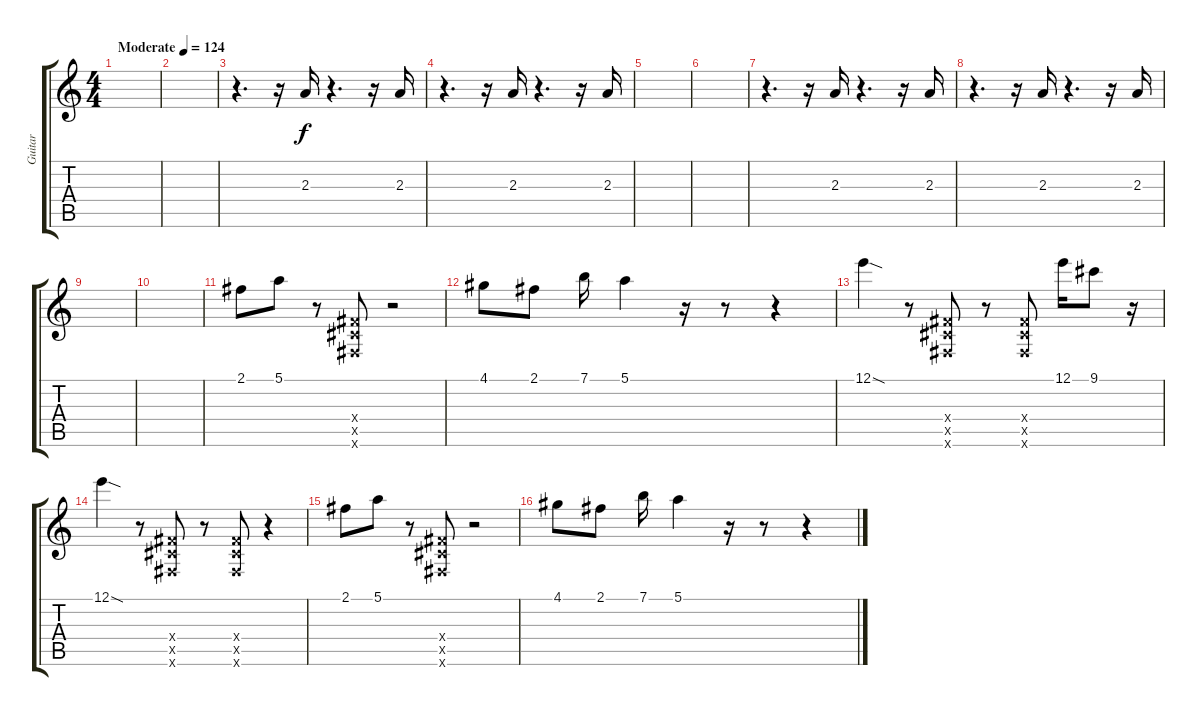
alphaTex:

\track ("Guitar" "Guitar") {instrument overdrivenguitar}
\staff {score tabs}
\tuning (E4 B3 G3 D3 A2 E2) {hide}
\ts (4 4)
\tempo (124 "Moderate")
\clef g2
\ks c
|
|
r.4{d} r.16 2.3.16 r.4{d} r.16 2.3.16 |
r.4{d} r.16 2.3.16 r.4{d} r.16 2.3.16 |
|
|
r.4{d} r.16 2.3.16 r.4{d} r.16 2.3.16 |
r.4{d} r.16 2.3.16 r.4{d} r.16 2.3.16 |
|
|
2.1.8{volume 7} 5.1.8 r.8 (4.4{x} 4.5{x} 2.6{x}).8{volume 16} r.2 |
4.1.8{volume 7} 2.1.8 7.1.16 5.1.4 r.16 r.8 r.4 |
12.1{sod}.4 r.8 (4.4{x} 4.5{x} 2.6{x}).8{volume 16} r.8 (4.4{x} 4.5{x} 2.6{x}).8 12.1.16{volume 7} 9.1.8 r.16 |
12.1{sod}.4 r.8 (4.4{x} 4.5{x} 2.6{x}).8{volume 16} r.8 (4.4{x} 4.5{x} 2.6{x}).8 r.4 |
2.1.8{volume 7} 5.1.8 r.8 (4.4{x} 4.5{x} 2.6{x}).8{volume 16} r.2 |
4.1.8{volume 7} 2.1.8 7.1.16 5.1.4 r.16 r.8 r.4
